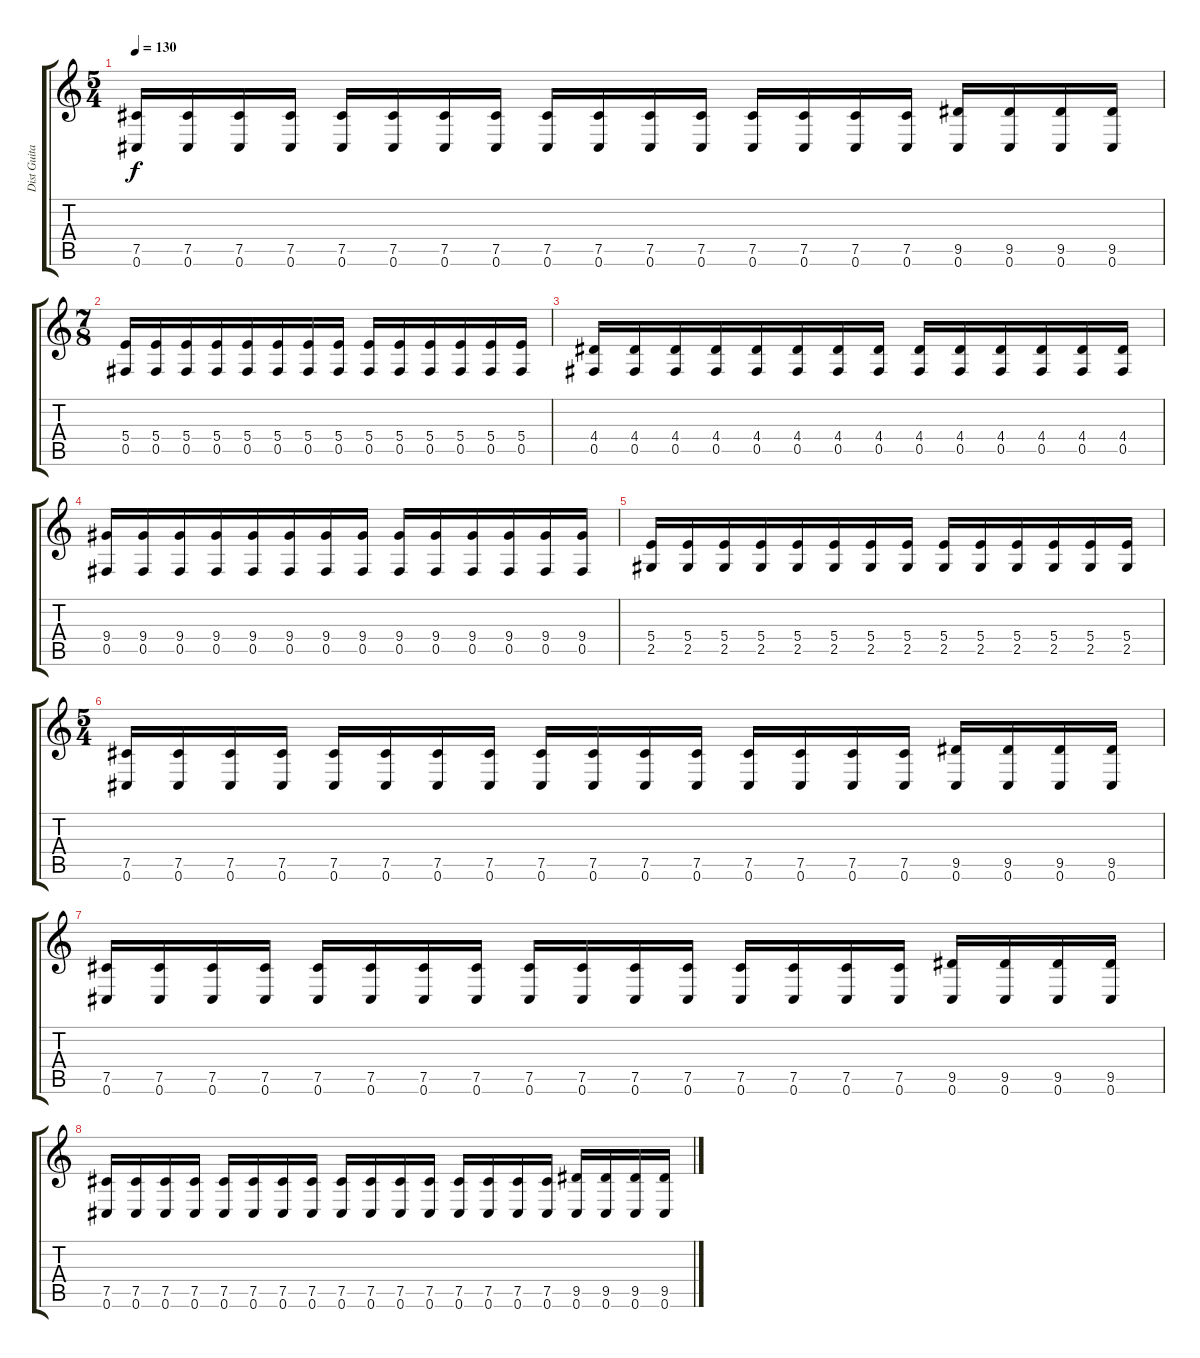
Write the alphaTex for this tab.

\track ("Dist Guitar 2 Serega" "Dist Guita") {instrument overdrivenguitar}
\staff {score tabs}
\tuning (Db4 Ab3 E3 B2 Gb2 Db2) {hide}
\ts (5 4)
\tempo 130
\clef g2
\ks c
(7.5 0.6).16{dy f} (7.5 0.6).16 (7.5 0.6).16 (7.5 0.6).16 (7.5 0.6).16 (7.5 0.6).16 (7.5 0.6).16 (7.5 0.6).16 (7.5 0.6).16 (7.5 0.6).16 (7.5 0.6).16 (7.5 0.6).16 (7.5 0.6).16 (7.5 0.6).16 (7.5 0.6).16 (7.5 0.6).16 (9.5 0.6).16 (9.5 0.6).16 (9.5 0.6).16 (9.5 0.6).16 |
\ts (7 8)
(5.4 0.5).16 (5.4 0.5).16 (5.4 0.5).16 (5.4 0.5).16 (5.4 0.5).16 (5.4 0.5).16 (5.4 0.5).16 (5.4 0.5).16 (5.4 0.5).16 (5.4 0.5).16 (5.4 0.5).16 (5.4 0.5).16 (5.4 0.5).16 (5.4 0.5).16 |
(4.4 0.5).16 (4.4 0.5).16 (4.4 0.5).16 (4.4 0.5).16 (4.4 0.5).16 (4.4 0.5).16 (4.4 0.5).16 (4.4 0.5).16 (4.4 0.5).16 (4.4 0.5).16 (4.4 0.5).16 (4.4 0.5).16 (4.4 0.5).16 (4.4 0.5).16 |
(9.4 0.5).16 (9.4 0.5).16 (9.4 0.5).16 (9.4 0.5).16 (9.4 0.5).16 (9.4 0.5).16 (9.4 0.5).16 (9.4 0.5).16 (9.4 0.5).16 (9.4 0.5).16 (9.4 0.5).16 (9.4 0.5).16 (9.4 0.5).16 (9.4 0.5).16 |
(5.4 2.5).16 (5.4 2.5).16 (5.4 2.5).16 (5.4 2.5).16 (5.4 2.5).16 (5.4 2.5).16 (5.4 2.5).16 (5.4 2.5).16 (5.4 2.5).16 (5.4 2.5).16 (5.4 2.5).16 (5.4 2.5).16 (5.4 2.5).16 (5.4 2.5).16 |
\ts (5 4)
(7.5 0.6).16 (7.5 0.6).16 (7.5 0.6).16 (7.5 0.6).16 (7.5 0.6).16 (7.5 0.6).16 (7.5 0.6).16 (7.5 0.6).16 (7.5 0.6).16 (7.5 0.6).16 (7.5 0.6).16 (7.5 0.6).16 (7.5 0.6).16 (7.5 0.6).16 (7.5 0.6).16 (7.5 0.6).16 (9.5 0.6).16 (9.5 0.6).16 (9.5 0.6).16 (9.5 0.6).16 |
(7.5 0.6).16 (7.5 0.6).16 (7.5 0.6).16 (7.5 0.6).16 (7.5 0.6).16 (7.5 0.6).16 (7.5 0.6).16 (7.5 0.6).16 (7.5 0.6).16 (7.5 0.6).16 (7.5 0.6).16 (7.5 0.6).16 (7.5 0.6).16 (7.5 0.6).16 (7.5 0.6).16 (7.5 0.6).16 (9.5 0.6).16 (9.5 0.6).16 (9.5 0.6).16 (9.5 0.6).16 |
(7.5 0.6).16 (7.5 0.6).16 (7.5 0.6).16 (7.5 0.6).16 (7.5 0.6).16 (7.5 0.6).16 (7.5 0.6).16 (7.5 0.6).16 (7.5 0.6).16 (7.5 0.6).16 (7.5 0.6).16 (7.5 0.6).16 (7.5 0.6).16 (7.5 0.6).16 (7.5 0.6).16 (7.5 0.6).16 (9.5 0.6).16 (9.5 0.6).16 (9.5 0.6).16 (9.5 0.6).16
